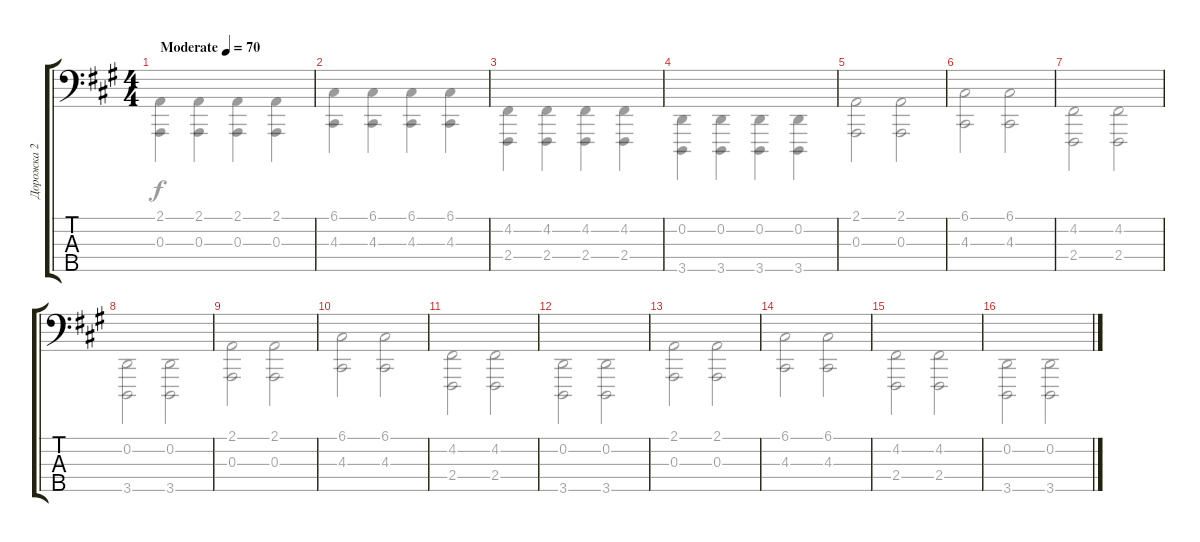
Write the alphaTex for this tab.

\track ("Дорожка 2" "Дорожка 2") {instrument acousticgrandpiano}
\staff {score tabs}
\tuning (G2 D2 A1 E1 B0) {hide}
\voice
\ts (4 4)
\tempo (70 "Moderate")
\clef f4
\ks a
|
|
|
|
|
|
|
|
|
|
|
|
|
|
|
\voice
\clef f4
\ks a
(2.1 0.3).4{dy f} (2.1 0.3).4 (2.1 0.3).4 (2.1 0.3).4 |
(6.1 4.3).4 (6.1 4.3).4 (6.1 4.3).4 (6.1 4.3).4 |
(4.2 2.4).4 (4.2 2.4).4 (4.2 2.4).4 (4.2 2.4).4 |
(0.2 3.5).4 (0.2 3.5).4 (0.2 3.5).4 (0.2 3.5).4 |
(2.1 0.3).2 (2.1 0.3).2 |
(6.1 4.3).2 (6.1 4.3).2 |
(4.2 2.4).2 (4.2 2.4).2 |
(0.2 3.5).2 (0.2 3.5).2 |
(2.1 0.3).2 (2.1 0.3).2 |
(6.1 4.3).2 (6.1 4.3).2 |
(4.2 2.4).2 (4.2 2.4).2 |
(0.2 3.5).2 (0.2 3.5).2 |
(2.1 0.3).2 (2.1 0.3).2 |
(6.1 4.3).2 (6.1 4.3).2 |
(4.2 2.4).2 (4.2 2.4).2 |
(0.2 3.5).2 (0.2 3.5).2
